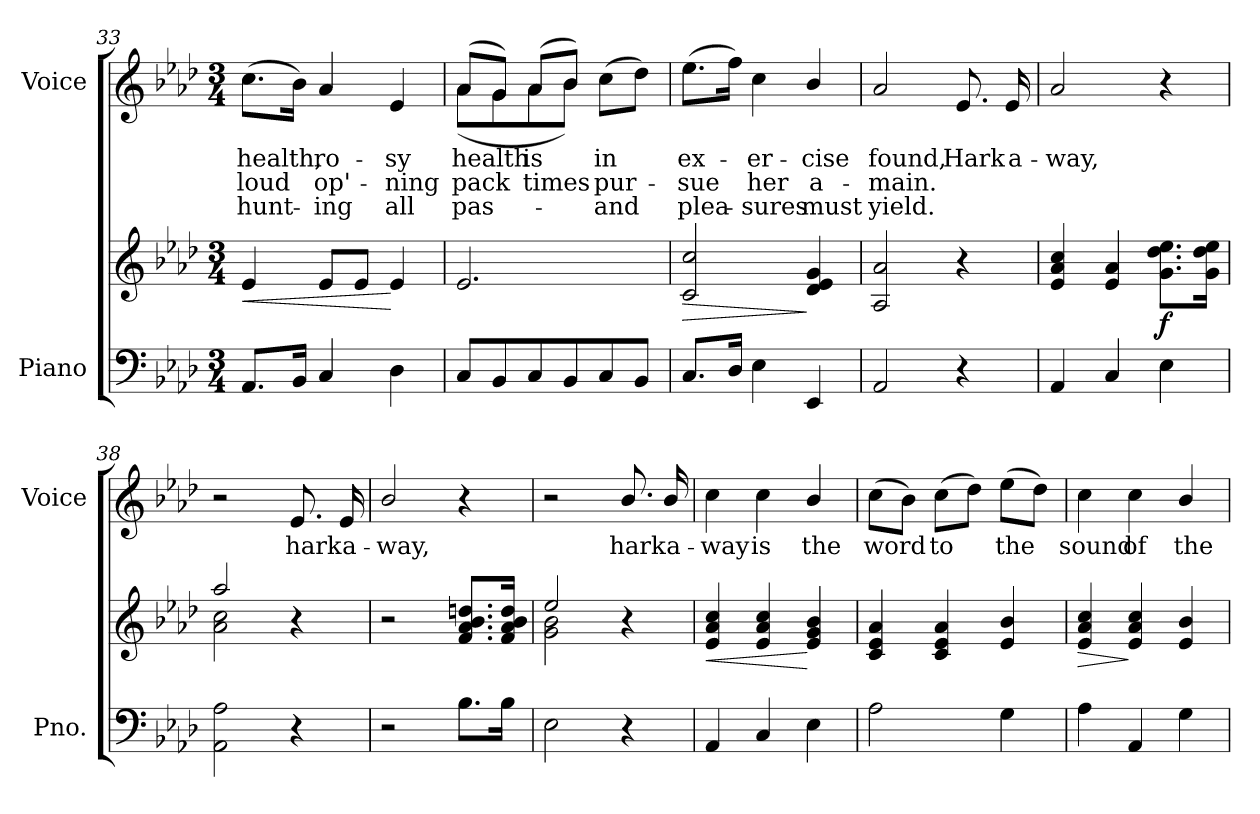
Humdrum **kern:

**kern	**kern	**dynam	**kern	**text	**text	**text
*part2	*part2	*part2	*part1	*part1	*part1	*part1
*staff3	*staff2	*staff2/3	*staff1	*staff1	*staff1	*staff1
*I"Piano	*	*	*I"Voice	*	*	*
*I'Pno.	*	*	*I'Voice	*	*	*
*clefF4	*clefG2	*	*clefG2	*	*	*
*k[b-e-a-d-]	*k[b-e-a-d-]	*	*k[b-e-a-d-]	*	*	*
*A-:	*A-:	*	*A-:	*	*	*
*M3/4	*M3/4	*	*M3/4	*	*	*
=33	=33	=33	=33	=33	=33	=33
!	!	!LO:HP:b	!	!	!	!
!	!	!	!	!LO:LY:b:color=#000000	!LO:LY:b:color=#000000	!LO:LY:b:color=#000000
8.AA-i/L	4e-i/	<	(8.cci\L	health,	loud	hunt-
16BB-i/Jk	.	.	16b-i\Jk)	.	.	.
!	!	!	!	!LO:LY:b:color=#000000	!LO:LY:b:color=#000000	!LO:LY:b:color=#000000
4Ci/	8e-i/L	.	4a-i/	ro-	op'-	-ing
.	8e-i/J	.	.	.	.	.
!	!	!	!	!LO:LY:b:color=#000000	!LO:LY:b:color=#000000	!LO:LY:b:color=#000000
4D-i\	4e-i/	[	4e-i/	-sy	-ning	all
!!LO:LB:g=z
=34	=34	=34	=34	=34	=34	=34
!	!	!	!	!LO:LY:b:color=#000000	!LO:LY:b:color=#000000	!LO:LY:b:color=#000000
*	*	*	*^	*	*	*
8Ci/L	2.e-i/	.	(8a-i/L	(8a-i\L	health	pack	pas-
8BB-i/	.	.	8gi/J)	8gi\	.	.	.
!	!	!	!	!	!LO:LY:b:color=#000000	!LO:LY:b:color=#000000	!
8Ci/	.	.	(8a-i/L	8a-i\	is	-times	.
8BB-i/	.	.	8b-i/J)	8b-i\J)	.	.	.
!	!	!	!	!	!LO:LY:b:color=#000000	!LO:LY:b:color=#000000	!LO:LY:b:color=#000000
8Ci/	.	.	(8cci\L	4ryy	in	pur-	and
8BB-i/J	.	.	8dd-i\J)	.	.	.	.
*	*	*	*v	*v	*	*	*
=35	=35	=35	=35	=35	=35	=35
!	!	!LO:HP:b	!	!	!	!
!	!	!	!	!LO:LY:b:color=#000000	!LO:LY:b:color=#000000	!LO:LY:b:color=#000000
8.Ci/L	2ci/ 2cci	>	(8.ee-i\L	ex-	-sue	plea-
16D-i/Jk	.	.	16ffi\Jk)	.	.	.
!	!	!	!	!LO:LY:b:color=#000000	!LO:LY:b:color=#000000	!LO:LY:b:color=#000000
4E-i\	.	.	4cci\	-er-	her	-sures
!	!	!	!	!LO:LY:b:color=#000000	!LO:LY:b:color=#000000	!LO:LY:b:color=#000000
4EE-i/	4d-i/ 4e-i 4gi	]	4b-i/	-cise	a-	must
=36	=36	=36	=36	=36	=36	=36
!	!	!	!	!LO:LY:b:color=#000000	!LO:LY:b:color=#000000	!LO:LY:b:color=#000000
2AA-i/	2A-i/ 2a-i	.	2a-i/	found,	-main.	yield.
!	!	!	!	!LO:LY:b:color=#000000	!	!
4r	4r	.	8.e-i/	Hark	.	.
!	!	!	!	!LO:LY:b:color=#000000	!	!
.	.	.	16e-i/	a-	.	.
=37	=37	=37	=37	=37	=37	=37
!	!	!	!	!LO:LY:b:color=#000000	!	!
4AA-i/	4e-i/ 4a-i 4cci	.	2a-i/	-way,	.	.
4Ci/	4e-i/ 4a-i	.	.	.	.	.
4E-i\	8.gi\ 8.dd-i 8.ee-iL	f	4r	.	.	.
.	16gi\ 16dd-i 16ee-iJk	.	.	.	.	.
=38	=38	=38	=38	=38	=38	=38
*	*^	*	*	*	*	*
2AA-i\ 2A-i	2aa-i/	2a-i\ 2cci	.	2r	.	.	.
!	!	!	!	!	!LO:LY:b:color=#000000	!	!
4r	4r	4ryy	.	8.e-i/	hark	.	.
!	!	!	!	!	!LO:LY:b:color=#000000	!	!
.	.	.	.	16e-i/	a-	.	.
*	*v	*v	*	*	*	*	*
!!LO:LB:g=z
=39	=39	=39	=39	=39	=39	=39
!	!	!	!	!LO:LY:b:color=#000000	!	!
2r	2r	.	2b-i/	-way,	.	.
8.B-i\L	8.fi/ 8.a-i 8.b-i 8.ddniL	.	4r	.	.	.
16B-i\Jk	16fi/ 16a-i 16b-i 16ddiJk	.	.	.	.	.
=40	=40	=40	=40	=40	=40	=40
*	*^	*	*	*	*	*
2E-i\	2ee-i/	2gi\ 2b-i	.	2r	.	.	.
!	!	!	!	!	!LO:LY:b:color=#000000	!	!
4r	4r	4ryy	.	8.b-i/	hark	.	.
!	!	!	!	!	!LO:LY:b:color=#000000	!	!
.	.	.	.	16b-i/	a-	.	.
*	*v	*v	*	*	*	*	*
=41	=41	=41	=41	=41	=41	=41
!	!	!LO:HP:b	!	!	!	!
!	!	!	!	!LO:LY:b:color=#000000	!	!
4AA-i/	4e-i/ 4a-i 4cci	<	4cci\	-way	.	.
!	!	!	!	!LO:LY:b:color=#000000	!	!
4Ci/	4e-i/ 4a-i 4cci	.	4cci\	is	.	.
!	!	!	!	!LO:LY:b:color=#000000	!	!
4E-i\	4e-i/ 4gi 4b-i	[	4b-i/	the	.	.
=42	=42	=42	=42	=42	=42	=42
!	!	!	!	!LO:LY:b:color=#000000	!	!
2A-i\	4ci/ 4e-i 4a-i	.	(8cci\L	word	.	.
.	.	.	8b-i\J)	.	.	.
!	!	!	!	!LO:LY:b:color=#000000	!	!
.	4ci/ 4e-i 4a-i	.	(8cci\L	to	.	.
.	.	.	8dd-i\J)	.	.	.
!	!	!	!	!LO:LY:b:color=#000000	!	!
4Gi\	4e-i/ 4b-i	.	(8ee-i\L	the	.	.
.	.	.	8dd-i\J)	.	.	.
=43	=43	=43	=43	=43	=43	=43
!	!	!LO:HP:b	!	!	!	!
!	!	!	!	!LO:LY:b:color=#000000	!	!
4A-i\	4e-i/ 4a-i 4cci	>	4cci\	sound	.	.
!	!	!	!	!LO:LY:b:color=#000000	!	!
4AA-i/	4e-i/ 4a-i 4cci	]	4cci\	of	.	.
!	!	!	!	!LO:LY:b:color=#000000	!	!
4Gi\	4e-i/ 4b-i	.	4b-i/	the	.	.
=	=	=	=	=	=	=
*-	*-	*-	*-	*-	*-	*-
